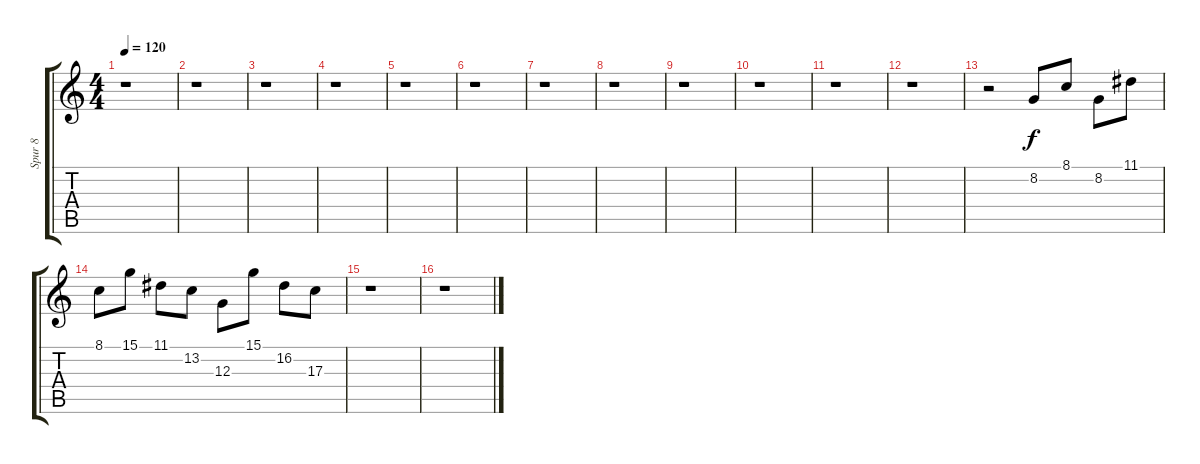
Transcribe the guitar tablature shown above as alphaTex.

\track ("Spur 8" "Spur 8") {instrument pizzicatostrings}
\staff {score tabs}
\tuning (E4 B3 G3 D3 A2 E2) {hide}
\ts (4 4)
\tempo 120
\clef g2
\ks c
r.1{dy f instrument pizzicatostrings} |
r.1 |
r.1 |
r.1 |
r.1 |
r.1 |
r.1 |
r.1 |
r.1 |
r.1 |
r.1 |
r.1 |
r.2 8.2.8 8.1.8 8.2.8 11.1.8 |
8.1.8 15.1.8 11.1.8 13.2.8 12.3.8 15.1.8 16.2.8 17.3.8 |
r.1 |
r.1
